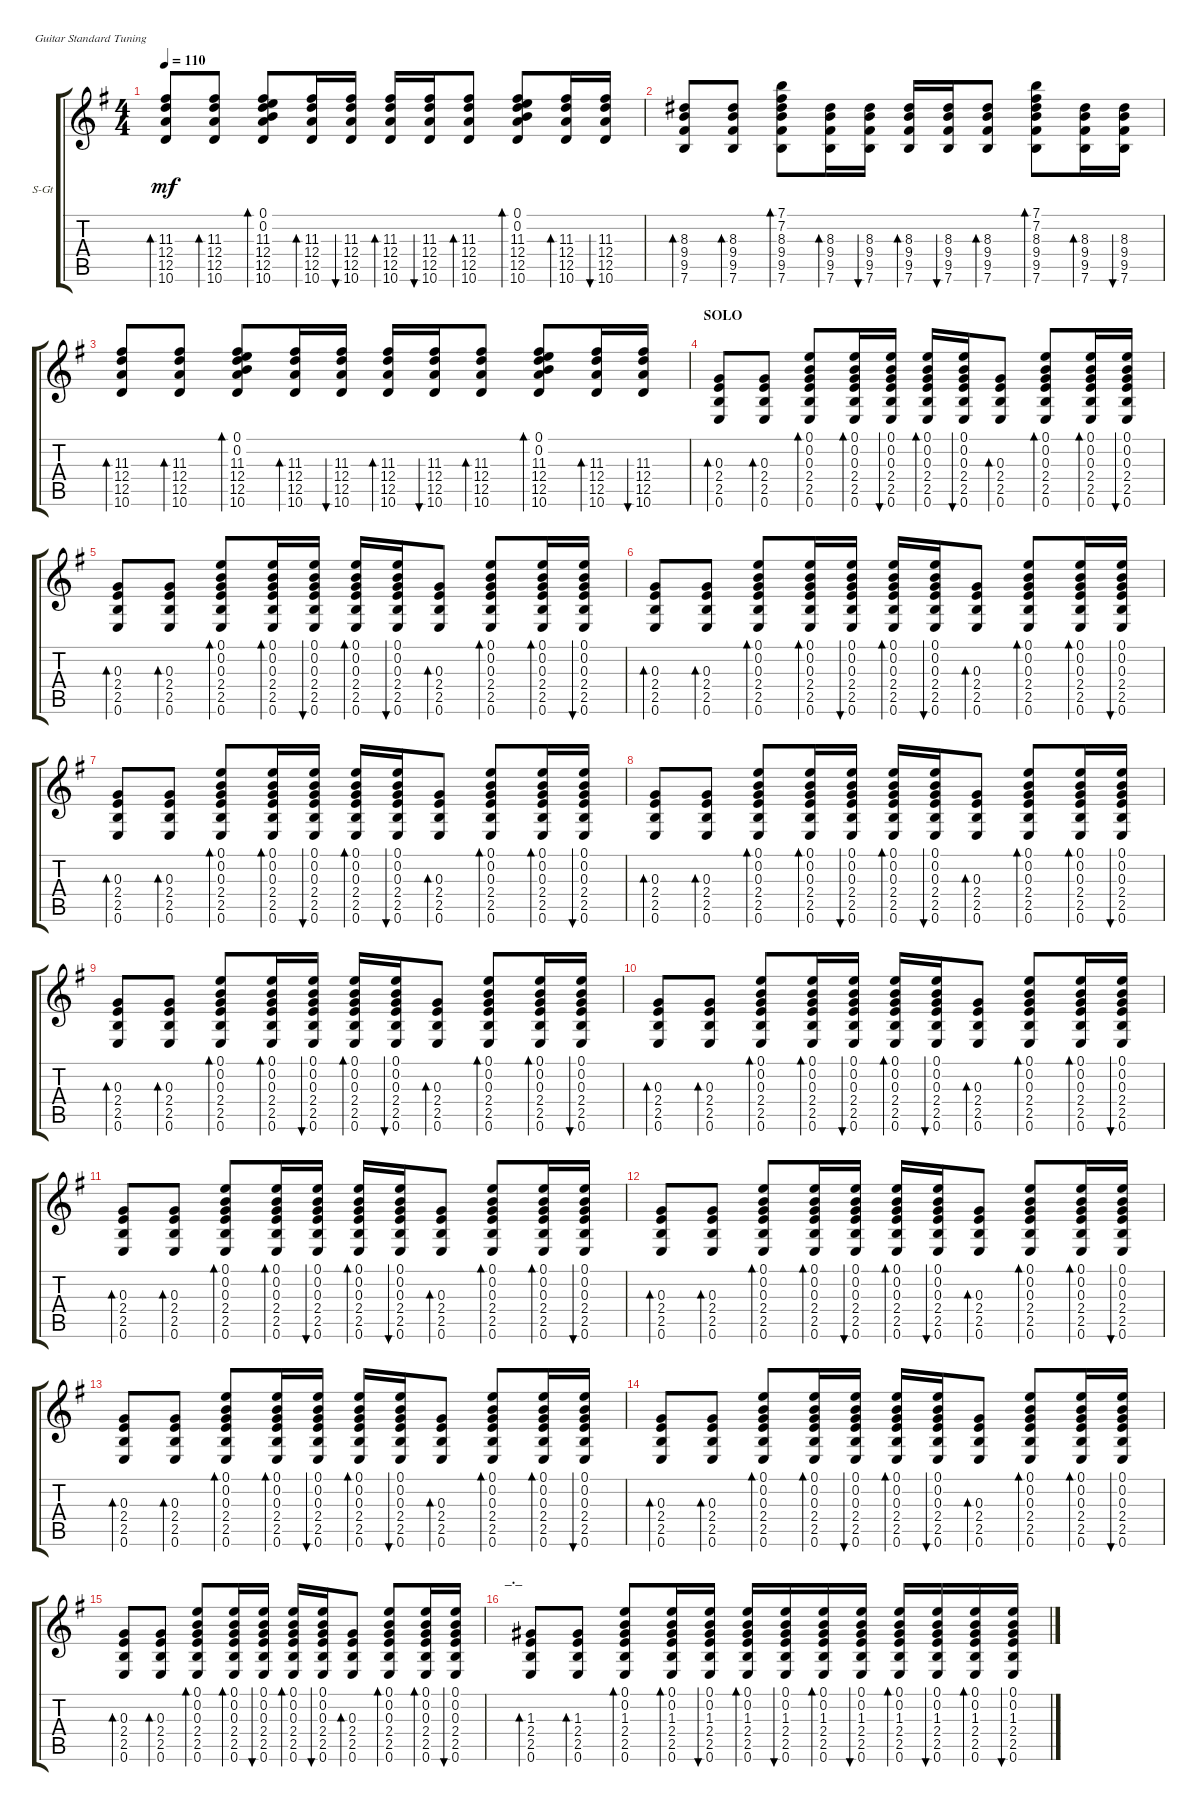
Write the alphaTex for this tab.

\defaultSystemsLayout 4
\bracketExtendMode groupsimilarinstruments
\firstSystemTrackNameOrientation horizontal
\otherSystemsTrackNameOrientation horizontal
\track ("Steel Guitar" "S-Gt") {instrument acousticguitarsteel}
\staff {score tabs}
\tuning (E4 B3 G3 D3 A2 E2)
\ts (4 4)
\tempo 110
\clef g2
\ks eminor
(12.5 12.4 11.3 10.6).8{bd 30 dy mf} (12.5 12.4 11.3 10.6).8{bd 30} (12.5 12.4 11.3 10.6 0.2 0.1).8{bd 30} (12.5 12.4 11.3 10.6).16{bd 30} (12.5 12.4 11.3 10.6).16{bu 30} (12.5 12.4 11.3 10.6).16{bd 30} (12.5 12.4 11.3 10.6).16{bu 30} (12.5 12.4 11.3 10.6).8{bd 30} (12.5 12.4 11.3 10.6 0.2 0.1).8{bd 30} (12.5 12.4 11.3 10.6).16{bd 30} (12.5 12.4 11.3 10.6).16{bu 30} |
(9.5 9.4 8.3 7.6).8{bd 30} (9.5 9.4 8.3 7.6).8{bd 30} (9.5 9.4 8.3 7.6 7.2 7.1).8{bd 30} (9.5 9.4 8.3 7.6).16{bd 30} (9.5 9.4 8.3 7.6).16{bu 30} (9.5 9.4 8.3 7.6).16{bd 30} (9.5 9.4 8.3 7.6).16{bu 30} (9.5 9.4 8.3 7.6).8{bd 30} (9.5 9.4 8.3 7.6 7.2 7.1).8{bd 30} (9.5 9.4 8.3 7.6).16{bd 30} (9.5 9.4 8.3 7.6).16{bu 30} |
(12.5 12.4 11.3 10.6).8{bd 30} (12.5 12.4 11.3 10.6).8{bd 30} (12.5 12.4 11.3 10.6 0.2 0.1).8{bd 30} (12.5 12.4 11.3 10.6).16{bd 30} (12.5 12.4 11.3 10.6).16{bu 30} (12.5 12.4 11.3 10.6).16{bd 30} (12.5 12.4 11.3 10.6).16{bu 30} (12.5 12.4 11.3 10.6).8{bd 30} (12.5 12.4 11.3 10.6 0.2 0.1).8{bd 30} (12.5 12.4 11.3 10.6).16{bd 30} (12.5 12.4 11.3 10.6).16{bu 30} |
\section ("" "SOLO")
(2.5 2.4 0.3 0.6).8{bd 30} (2.5 2.4 0.3 0.6).8{bd 30} (2.5 2.4 0.3 0.6 0.2 0.1).8{bd 30} (2.5 2.4 0.3 0.6 0.2 0.1).16{bd 30} (2.5 2.4 0.3 0.6 0.2 0.1).16{bu 30} (2.5 2.4 0.3 0.6 0.2 0.1).16{bd 30} (2.5 2.4 0.3 0.6 0.2 0.1).16{bu 30} (2.5 2.4 0.3 0.6).8{bd 30} (2.5 2.4 0.3 0.6 0.2 0.1).8{bd 30} (2.5 2.4 0.3 0.6 0.2 0.1).16{bd 30} (2.5 2.4 0.3 0.6 0.2 0.1).16{bu 30} |
(2.5 2.4 0.3 0.6).8{bd 30} (2.5 2.4 0.3 0.6).8{bd 30} (2.5 2.4 0.3 0.6 0.2 0.1).8{bd 30} (2.5 2.4 0.3 0.6 0.2 0.1).16{bd 30} (2.5 2.4 0.3 0.6 0.2 0.1).16{bu 30} (2.5 2.4 0.3 0.6 0.2 0.1).16{bd 30} (2.5 2.4 0.3 0.6 0.2 0.1).16{bu 30} (2.5 2.4 0.3 0.6).8{bd 30} (2.5 2.4 0.3 0.6 0.2 0.1).8{bd 30} (2.5 2.4 0.3 0.6 0.2 0.1).16{bd 30} (2.5 2.4 0.3 0.6 0.2 0.1).16{bu 30} |
(2.5 2.4 0.3 0.6).8{bd 30} (2.5 2.4 0.3 0.6).8{bd 30} (2.5 2.4 0.3 0.6 0.2 0.1).8{bd 30} (2.5 2.4 0.3 0.6 0.2 0.1).16{bd 30} (2.5 2.4 0.3 0.6 0.2 0.1).16{bu 30} (2.5 2.4 0.3 0.6 0.2 0.1).16{bd 30} (2.5 2.4 0.3 0.6 0.2 0.1).16{bu 30} (2.5 2.4 0.3 0.6).8{bd 30} (2.5 2.4 0.3 0.6 0.2 0.1).8{bd 30} (2.5 2.4 0.3 0.6 0.2 0.1).16{bd 30} (2.5 2.4 0.3 0.6 0.2 0.1).16{bu 30} |
(2.5 2.4 0.3 0.6).8{bd 30} (2.5 2.4 0.3 0.6).8{bd 30} (2.5 2.4 0.3 0.6 0.2 0.1).8{bd 30} (2.5 2.4 0.3 0.6 0.2 0.1).16{bd 30} (2.5 2.4 0.3 0.6 0.2 0.1).16{bu 30} (2.5 2.4 0.3 0.6 0.2 0.1).16{bd 30} (2.5 2.4 0.3 0.6 0.2 0.1).16{bu 30} (2.5 2.4 0.3 0.6).8{bd 30} (2.5 2.4 0.3 0.6 0.2 0.1).8{bd 30} (2.5 2.4 0.3 0.6 0.2 0.1).16{bd 30} (2.5 2.4 0.3 0.6 0.2 0.1).16{bu 30} |
(2.5 2.4 0.3 0.6).8{bd 30} (2.5 2.4 0.3 0.6).8{bd 30} (2.5 2.4 0.3 0.6 0.2 0.1).8{bd 30} (2.5 2.4 0.3 0.6 0.2 0.1).16{bd 30} (2.5 2.4 0.3 0.6 0.2 0.1).16{bu 30} (2.5 2.4 0.3 0.6 0.2 0.1).16{bd 30} (2.5 2.4 0.3 0.6 0.2 0.1).16{bu 30} (2.5 2.4 0.3 0.6).8{bd 30} (2.5 2.4 0.3 0.6 0.2 0.1).8{bd 30} (2.5 2.4 0.3 0.6 0.2 0.1).16{bd 30} (2.5 2.4 0.3 0.6 0.2 0.1).16{bu 30} |
(2.5 2.4 0.3 0.6).8{bd 30} (2.5 2.4 0.3 0.6).8{bd 30} (2.5 2.4 0.3 0.6 0.2 0.1).8{bd 30} (2.5 2.4 0.3 0.6 0.2 0.1).16{bd 30} (2.5 2.4 0.3 0.6 0.2 0.1).16{bu 30} (2.5 2.4 0.3 0.6 0.2 0.1).16{bd 30} (2.5 2.4 0.3 0.6 0.2 0.1).16{bu 30} (2.5 2.4 0.3 0.6).8{bd 30} (2.5 2.4 0.3 0.6 0.2 0.1).8{bd 30} (2.5 2.4 0.3 0.6 0.2 0.1).16{bd 30} (2.5 2.4 0.3 0.6 0.2 0.1).16{bu 30} |
(2.5 2.4 0.3 0.6).8{bd 30} (2.5 2.4 0.3 0.6).8{bd 30} (2.5 2.4 0.3 0.6 0.2 0.1).8{bd 30} (2.5 2.4 0.3 0.6 0.2 0.1).16{bd 30} (2.5 2.4 0.3 0.6 0.2 0.1).16{bu 30} (2.5 2.4 0.3 0.6 0.2 0.1).16{bd 30} (2.5 2.4 0.3 0.6 0.2 0.1).16{bu 30} (2.5 2.4 0.3 0.6).8{bd 30} (2.5 2.4 0.3 0.6 0.2 0.1).8{bd 30} (2.5 2.4 0.3 0.6 0.2 0.1).16{bd 30} (2.5 2.4 0.3 0.6 0.2 0.1).16{bu 30} |
(2.5 2.4 0.3 0.6).8{bd 30} (2.5 2.4 0.3 0.6).8{bd 30} (2.5 2.4 0.3 0.6 0.2 0.1).8{bd 30} (2.5 2.4 0.3 0.6 0.2 0.1).16{bd 30} (2.5 2.4 0.3 0.6 0.2 0.1).16{bu 30} (2.5 2.4 0.3 0.6 0.2 0.1).16{bd 30} (2.5 2.4 0.3 0.6 0.2 0.1).16{bu 30} (2.5 2.4 0.3 0.6).8{bd 30} (2.5 2.4 0.3 0.6 0.2 0.1).8{bd 30} (2.5 2.4 0.3 0.6 0.2 0.1).16{bd 30} (2.5 2.4 0.3 0.6 0.2 0.1).16{bu 30} |
(2.5 2.4 0.3 0.6).8{bd 30} (2.5 2.4 0.3 0.6).8{bd 30} (2.5 2.4 0.3 0.6 0.2 0.1).8{bd 30} (2.5 2.4 0.3 0.6 0.2 0.1).16{bd 30} (2.5 2.4 0.3 0.6 0.2 0.1).16{bu 30} (2.5 2.4 0.3 0.6 0.2 0.1).16{bd 30} (2.5 2.4 0.3 0.6 0.2 0.1).16{bu 30} (2.5 2.4 0.3 0.6).8{bd 30} (2.5 2.4 0.3 0.6 0.2 0.1).8{bd 30} (2.5 2.4 0.3 0.6 0.2 0.1).16{bd 30} (2.5 2.4 0.3 0.6 0.2 0.1).16{bu 30} |
(2.5 2.4 0.3 0.6).8{bd 30} (2.5 2.4 0.3 0.6).8{bd 30} (2.5 2.4 0.3 0.6 0.2 0.1).8{bd 30} (2.5 2.4 0.3 0.6 0.2 0.1).16{bd 30} (2.5 2.4 0.3 0.6 0.2 0.1).16{bu 30} (2.5 2.4 0.3 0.6 0.2 0.1).16{bd 30} (2.5 2.4 0.3 0.6 0.2 0.1).16{bu 30} (2.5 2.4 0.3 0.6).8{bd 30} (2.5 2.4 0.3 0.6 0.2 0.1).8{bd 30} (2.5 2.4 0.3 0.6 0.2 0.1).16{bd 30} (2.5 2.4 0.3 0.6 0.2 0.1).16{bu 30} |
(2.5 2.4 0.3 0.6).8{bd 30} (2.5 2.4 0.3 0.6).8{bd 30} (2.5 2.4 0.3 0.6 0.2 0.1).8{bd 30} (2.5 2.4 0.3 0.6 0.2 0.1).16{bd 30} (2.5 2.4 0.3 0.6 0.2 0.1).16{bu 30} (2.5 2.4 0.3 0.6 0.2 0.1).16{bd 30} (2.5 2.4 0.3 0.6 0.2 0.1).16{bu 30} (2.5 2.4 0.3 0.6).8{bd 30} (2.5 2.4 0.3 0.6 0.2 0.1).8{bd 30} (2.5 2.4 0.3 0.6 0.2 0.1).16{bd 30} (2.5 2.4 0.3 0.6 0.2 0.1).16{bu 30} |
(2.5 2.4 0.3 0.6).8{bd 30} (2.5 2.4 0.3 0.6).8{bd 30} (2.5 2.4 0.3 0.6 0.2 0.1).8{bd 30} (2.5 2.4 0.3 0.6 0.2 0.1).16{bd 30} (2.5 2.4 0.3 0.6 0.2 0.1).16{bu 30} (2.5 2.4 0.3 0.6 0.2 0.1).16{bd 30} (2.5 2.4 0.3 0.6 0.2 0.1).16{bu 30} (2.5 2.4 0.3 0.6).8{bd 30} (2.5 2.4 0.3 0.6 0.2 0.1).8{bd 30} (2.5 2.4 0.3 0.6 0.2 0.1).16{bd 30} (2.5 2.4 0.3 0.6 0.2 0.1).16{bu 30} |
\section ("" "_._")
(2.5 2.4 1.3 0.6).8{bd 30} (2.5 2.4 1.3 0.6).8{bd 30} (2.5 2.4 1.3 0.6 0.2 0.1).8{bd 30} (2.5 2.4 1.3 0.6 0.2 0.1).16{bd 30} (2.5 2.4 1.3 0.6 0.2 0.1).16{bu 30} (2.5 2.4 1.3 0.6 0.2 0.1).16{bd 30} (2.5 2.4 1.3 0.6 0.2 0.1).16{bu 30} (2.5 2.4 1.3 0.6 0.2 0.1).16{bd 30} (2.5 2.4 1.3 0.6 0.2 0.1).16{bu 30} (2.5 2.4 1.3 0.6 0.2 0.1).16{bd 30} (2.5 2.4 1.3 0.6 0.2 0.1).16{bu 30} (2.5 2.4 1.3 0.6 0.2 0.1).16{bd 30} (2.5 2.4 1.3 0.6 0.2 0.1).16{bu 30}
